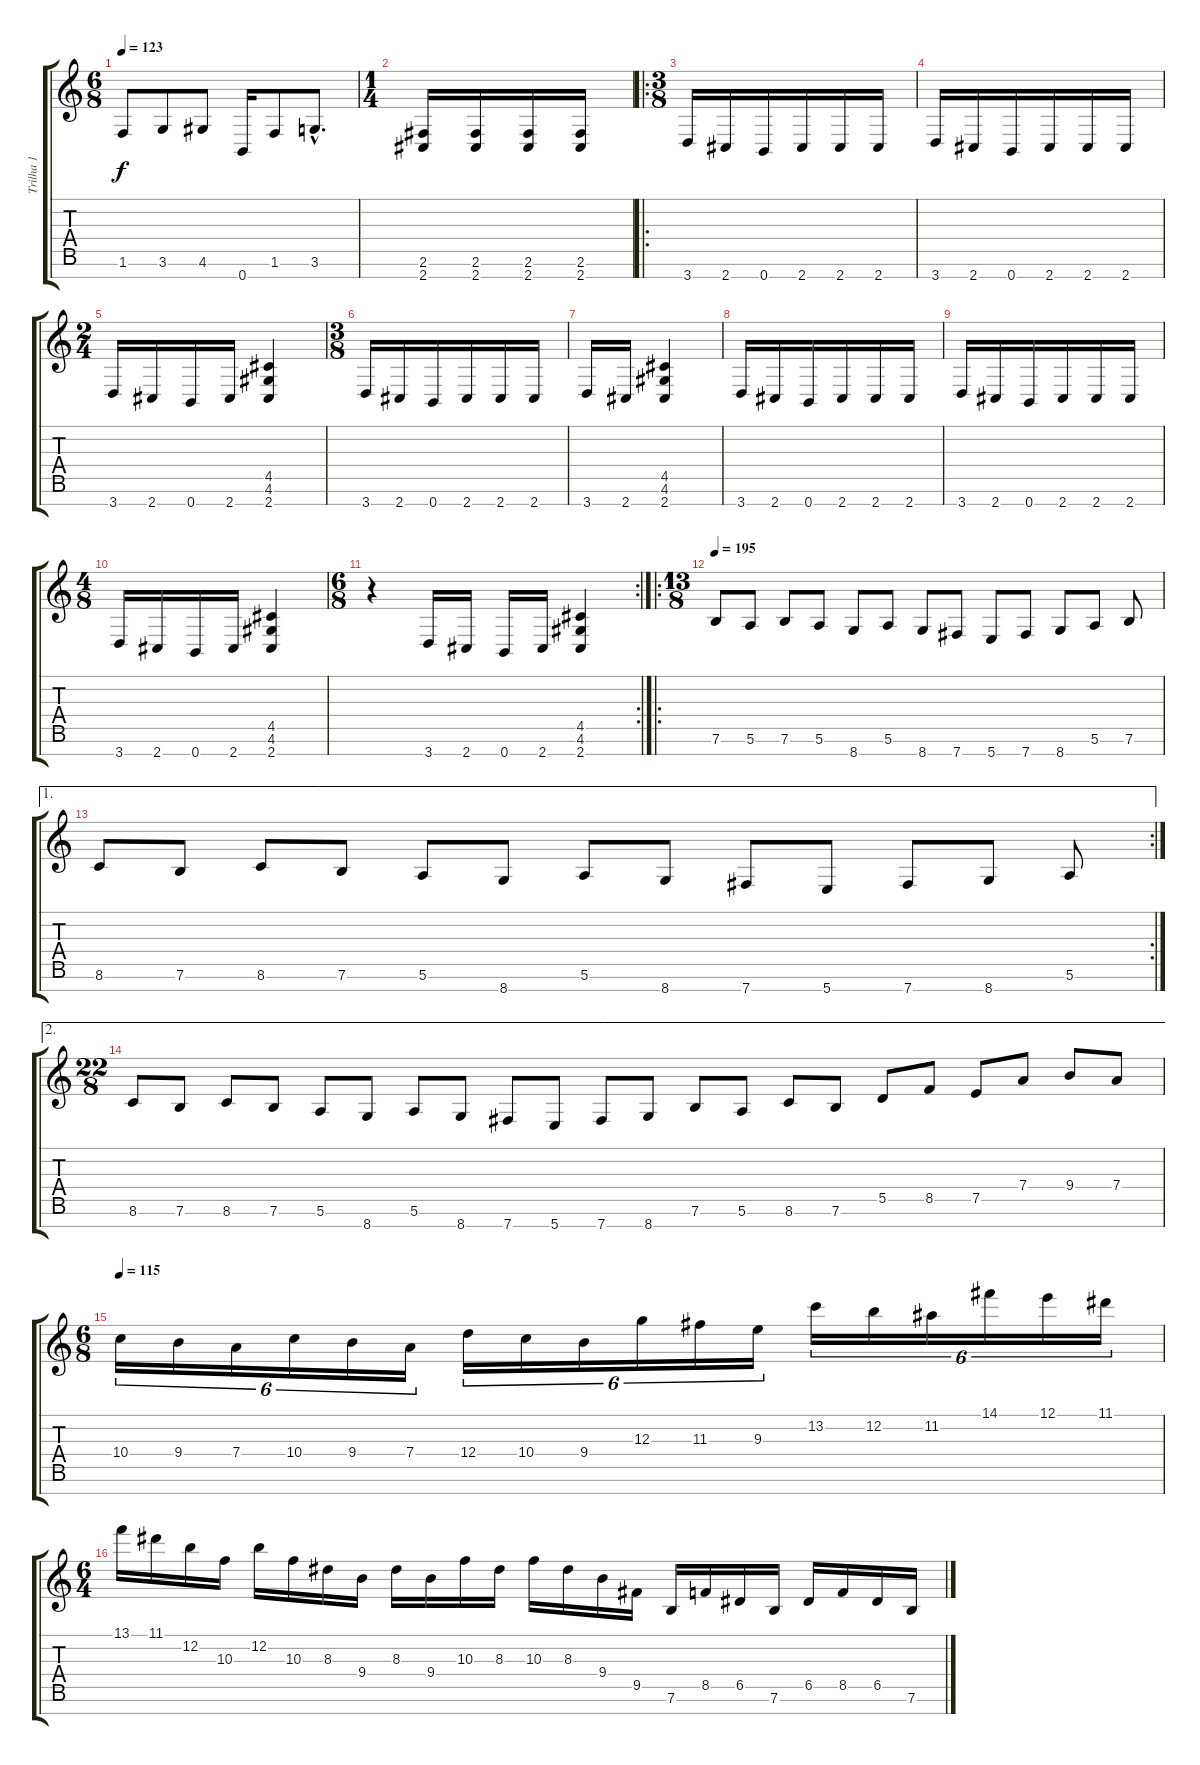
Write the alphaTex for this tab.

\track ("Trilha 1" "Trilha 1") {instrument distortionguitar}
\staff {score tabs}
\tuning (E4 B3 G3 D3 A2 E2 B1) {hide}
\ts (6 8)
\tempo 123
\clef g2
\ks c
1.6.8{dy f} 3.6.8 4.6.8 0.7.16 1.6.8 3.6{hac}.8{d} |
\ts (1 4)
(2.6 2.7).16 (2.6 2.7).16 (2.6 2.7).16 (2.6 2.7).16 |
\ro
\ts (3 8)
3.7.16 2.7.16 0.7.16 2.7.16 2.7.16 2.7.16 |
3.7.16 2.7.16 0.7.16 2.7.16 2.7.16 2.7.16 |
\ts (2 4)
3.7.16 2.7.16 0.7.16 2.7.16 (4.5 4.6 2.7).4 |
\ts (3 8)
3.7.16 2.7.16 0.7.16 2.7.16 2.7.16 2.7.16 |
3.7.16 2.7.16 (4.5 4.6 2.7).4 |
3.7.16 2.7.16 0.7.16 2.7.16 2.7.16 2.7.16 |
3.7.16 2.7.16 0.7.16 2.7.16 2.7.16 2.7.16 |
\ts (4 8)
3.7.16 2.7.16 0.7.16 2.7.16 (4.5 4.6 2.7).4 |
\rc 2
\ts (6 8)
r.4 3.7.16 2.7.16 0.7.16 2.7.16 (4.5 4.6 2.7).4 |
\ro
\ts (13 8)
\tempo 195
7.6.8 5.6.8 7.6.8 5.6.8 8.7.8 5.6.8 8.7.8 7.7.8 5.7.8 7.7.8 8.7.8 5.6.8 7.6.8 |
\ae 1
\rc 2
8.6.8 7.6.8 8.6.8 7.6.8 5.6.8 8.7.8 5.6.8 8.7.8 7.7.8 5.7.8 7.7.8 8.7.8 5.6.8 |
\ae 2
\ts (22 8)
8.6.8 7.6.8 8.6.8 7.6.8 5.6.8 8.7.8 5.6.8 8.7.8 7.7.8 5.7.8 7.7.8 8.7.8 7.6.8 5.6.8 8.6.8 7.6.8 5.5.8 8.5.8 7.5.8 7.4.8 9.4.8 7.4.8 |
\ts (6 8)
\tempo 115
10.4.16{tu (6 4)} 9.4.16{tu (6 4)} 7.4.16{tu (6 4)} 10.4.16{tu (6 4)} 9.4.16{tu (6 4)} 7.4.16{tu (6 4)} 12.4.16{tu (6 4)} 10.4.16{tu (6 4)} 9.4.16{tu (6 4)} 12.3.16{tu (6 4)} 11.3.16{tu (6 4)} 9.3.16{tu (6 4)} 13.2.16{tu (6 4)} 12.2.16{tu (6 4)} 11.2.16{tu (6 4)} 14.1.16{tu (6 4)} 12.1.16{tu (6 4)} 11.1.16{tu (6 4)} |
\ts (6 4)
13.1.16 11.1.16 12.2.16 10.3.16 12.2.16 10.3.16 8.3.16 9.4.16 8.3.16 9.4.16 10.3.16 8.3.16 10.3.16 8.3.16 9.4.16 9.5.16 7.6.16 8.5.16 6.5.16 7.6.16 6.5.16 8.5.16 6.5.16 7.6.16
